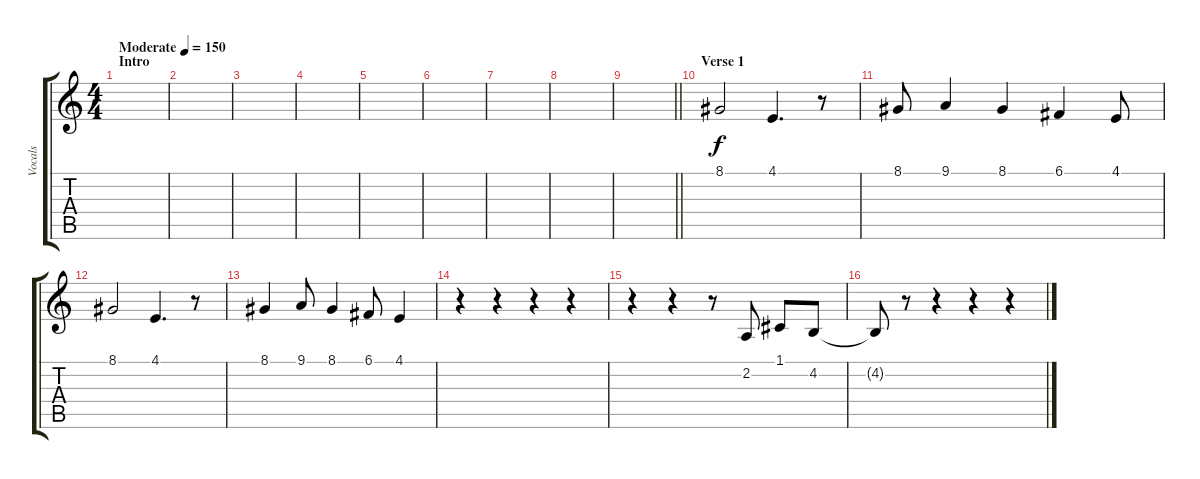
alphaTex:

\track ("Vocals" "Vocals") {instrument lead6voice}
\staff {score tabs}
\tuning (C4 G3 Eb3 Bb2 F2 C2) {hide}
\ts (4 4)
\section ("" "Intro")
\tempo (150 "Moderate")
\clef g2
\ks c
|
|
|
|
|
|
|
|
\barLineRight lightlight
|
\section ("" "Verse 1")
8.1.2 4.1.4{d} r.8 |
8.1.8 9.1.4 8.1.4 6.1.4 4.1.8 |
8.1.2 4.1.4{d} r.8 |
8.1.4 9.1.8 8.1.4 6.1.8 4.1.4 |
r.4 r.4 r.4 r.4 |
r.4 r.4 r.8 2.2.8 1.1.8 4.2.8 |
4.2{t}.8 r.8 r.4 r.4 r.4
